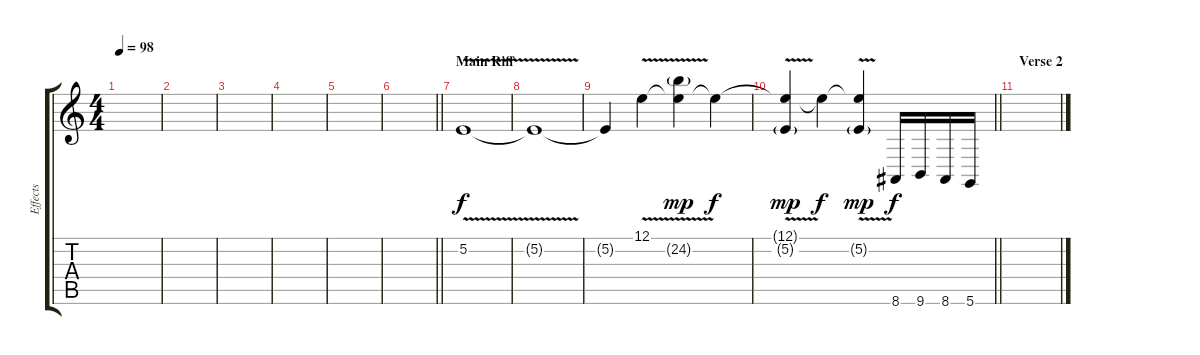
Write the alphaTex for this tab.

\track ("Effects" "Effects") {instrument cello}
\staff {score tabs}
\tuning (E4 B3 G3 D3 A2 D2) {hide}
\ts (4 4)
\tempo 98
\clef g2
\ks c
|
|
|
|
|
\barLineRight lightlight
|
\section ("" "Main Riff")
5.2{v}.1{volume 16 balance 11 instrument cello} |
5.2{t}.1 |
5.2{t}.4 12.1{v}.4 (12.1{t} 24.2{v g}).4{dy mp} 12.1{t}.4{dy f} |
\barLineRight lightlight
(12.1{t} 5.2{v g}).4{dy mp} 12.1{t}.4{dy f} (12.1{t} 5.2{v g}).4{dy mp} 8.6.16{dy f} 9.6.16 8.6.16 5.6.16 |
\section ("" "Verse 2")
